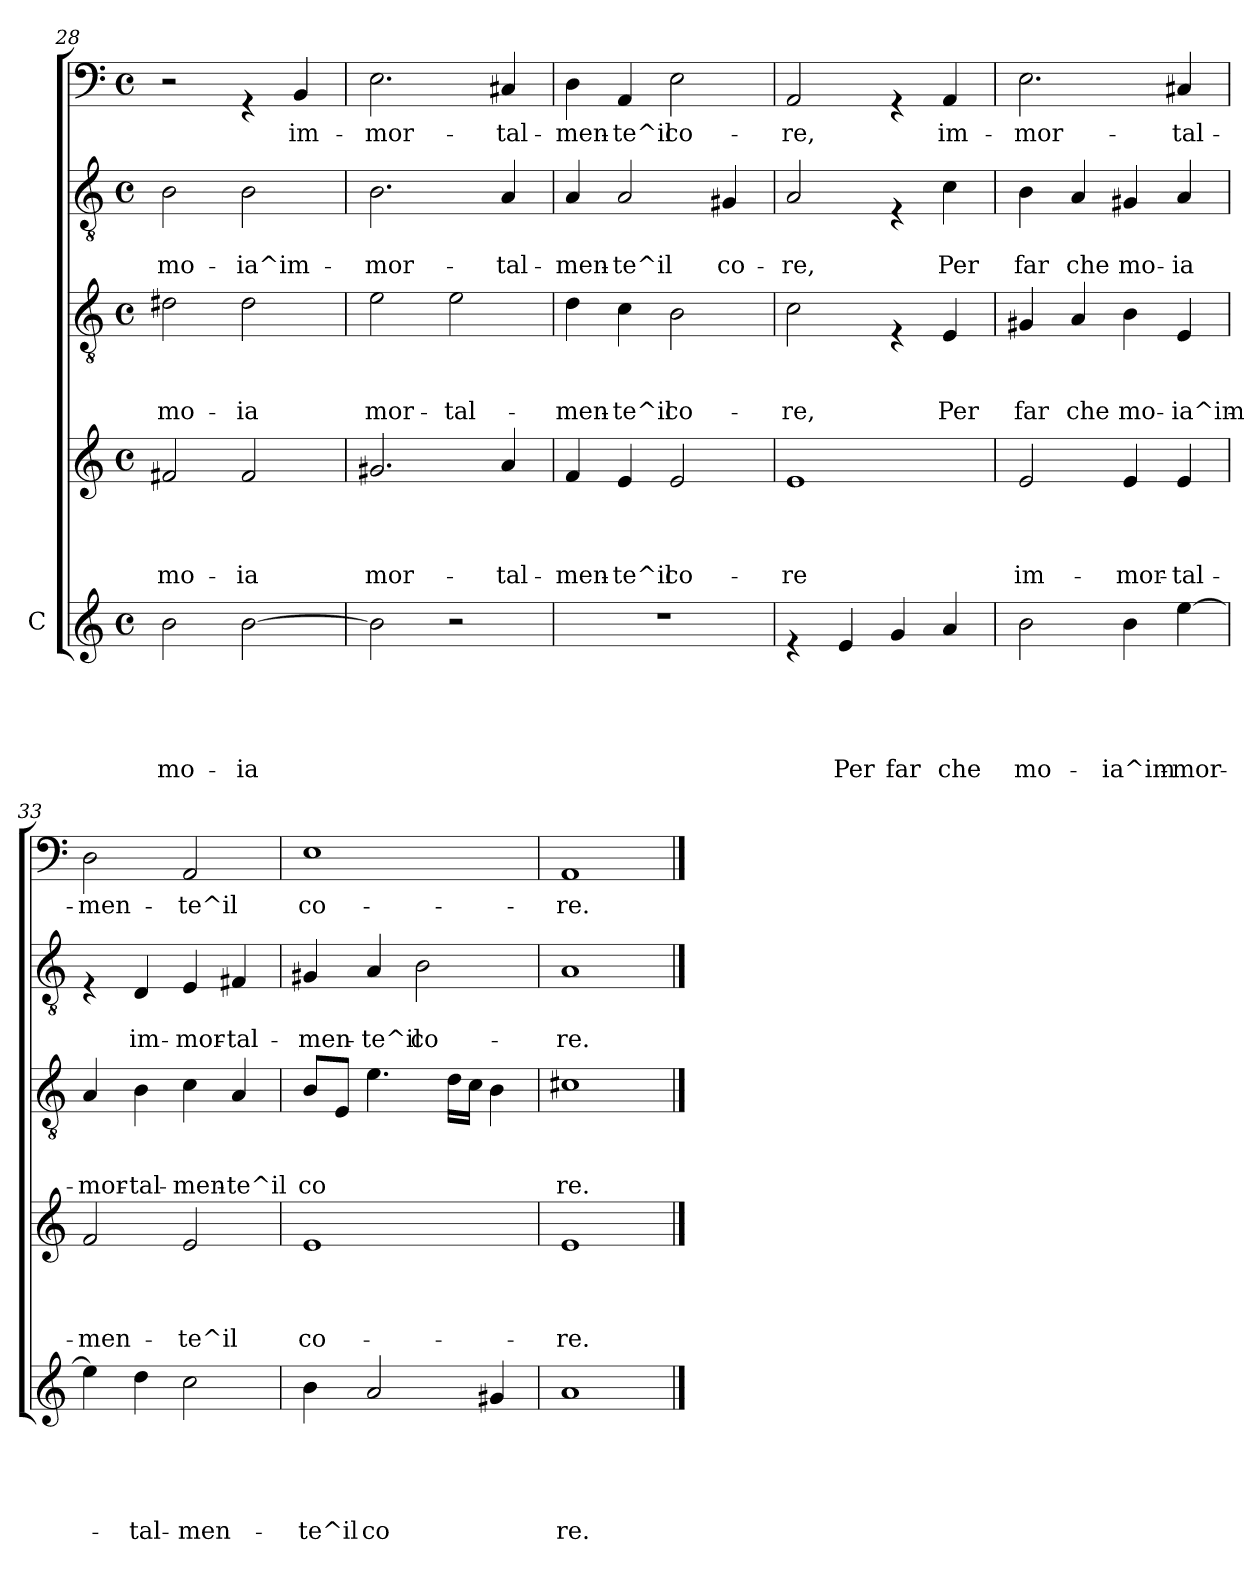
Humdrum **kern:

**kern	**text	**text	**text	**text	**text	**kern	**text	**text	**text	**text	**kern	**text	**text	**text	**kern	**text	**text	**kern	**text
*part5	*part5	*part5	*part5	*part5	*part5	*part4	*part4	*part4	*part4	*part4	*part3	*part3	*part3	*part3	*part2	*part2	*part2	*part1	*part1
*staff5	*staff5	*staff5	*staff5	*staff5	*staff5	*staff4	*staff4	*staff4	*staff4	*staff4	*staff3	*staff3	*staff3	*staff3	*staff2	*staff2	*staff2	*staff1	*staff1
*I"C	*	*	*	*	*	*	*	*	*	*	*	*	*	*	*	*	*	*	*
*clefG2	*	*	*	*	*	*clefG2	*	*	*	*	*clefGv2	*	*	*	*clefGv2	*	*	*clefF4	*
*k[]	*	*	*	*	*	*k[]	*	*	*	*	*k[]	*	*	*	*k[]	*	*	*k[]	*
*C:	*	*	*	*	*	*C:	*	*	*	*	*C:	*	*	*	*C:	*	*	*C:	*
*M4/4	*	*	*	*	*	*M4/4	*	*	*	*	*M4/4	*	*	*	*M4/4	*	*	*M4/4	*
*met(c)	*	*	*	*	*	*met(c)	*	*	*	*	*met(c)	*	*	*	*met(c)	*	*	*met(c)	*
=28	=28	=28	=28	=28	=28	=28	=28	=28	=28	=28	=28	=28	=28	=28	=28	=28	=28	=28	=28
!	!	!	!	!	!LO:LY:b	!	!	!	!	!LO:LY:b	!	!	!	!LO:LY:b	!	!	!LO:LY:b	!	!
2b\	.	.	.	.	mo-	2f#X/	.	.	.	mo-	2d#X\	.	.	mo-	2B\	.	mo-	2r	.
!	!	!	!	!	!LO:LY:b	!	!	!	!	!LO:LY:b	!	!	!	!LO:LY:b	!	!	!LO:LY:b	!	!
[>2b\	.	.	.	.	-ia	2f#/	.	.	.	-ia	2d#\	.	.	-ia	2B\	.	-ia^im-	4rGG	.
!	!	!	!	!	!	!	!	!	!	!	!	!	!	!	!	!	!	!	!LO:LY:b
.	.	.	.	.	.	.	.	.	.	.	.	.	.	.	.	.	.	4BB/	im-
=29	=29	=29	=29	=29	=29	=29	=29	=29	=29	=29	=29	=29	=29	=29	=29	=29	=29	=29	=29
!	!	!	!	!	!	!	!	!	!	!LO:LY:b	!	!	!	!LO:LY:b	!	!	!LO:LY:b	!	!LO:LY:b
2b\]	.	.	.	.	.	2.g#X/	.	.	.	mor-	2e\	.	.	mor-	2.B\	.	-mor-	2.E\	-mor-
!	!	!	!	!	!	!	!	!	!	!	!	!	!	!LO:LY:b	!	!	!	!	!
2r	.	.	.	.	.	.	.	.	.	.	2e\	.	.	-tal-	.	.	.	.	.
!	!	!	!	!	!	!	!	!	!	!LO:LY:b	!	!	!	!	!	!	!LO:LY:b	!	!LO:LY:b
.	.	.	.	.	.	4a/	.	.	.	-tal-	.	.	.	.	4A/	.	-tal-	4C#X/	-tal-
!!LO:LB:g=z
=30	=30	=30	=30	=30	=30	=30	=30	=30	=30	=30	=30	=30	=30	=30	=30	=30	=30	=30	=30
!	!	!	!	!	!	!	!	!	!	!LO:LY:b	!	!	!	!LO:LY:b	!	!	!LO:LY:b	!	!LO:LY:b
1r	.	.	.	.	.	4f/	.	.	.	-men-	4d\	.	.	-men-	4A/	.	-men-	4D\	-men-
!	!	!	!	!	!	!	!	!	!	!LO:LY:b	!	!	!	!LO:LY:b	!	!	!LO:LY:b	!	!LO:LY:b
.	.	.	.	.	.	4e/	.	.	.	-te^il	4c\	.	.	-te^il	2A/	.	-te^il	4AA/	-te^il
!	!	!	!	!	!	!	!	!	!	!LO:LY:b	!	!	!	!LO:LY:b	!	!	!	!	!LO:LY:b
.	.	.	.	.	.	2e/	.	.	.	co-	2B\	.	.	co-	.	.	.	2E\	co-
!	!	!	!	!	!	!	!	!	!	!	!	!	!	!	!	!	!LO:LY:b	!	!
.	.	.	.	.	.	.	.	.	.	.	.	.	.	.	4G#X/	.	co-	.	.
=31	=31	=31	=31	=31	=31	=31	=31	=31	=31	=31	=31	=31	=31	=31	=31	=31	=31	=31	=31
!	!	!	!	!	!	!	!	!	!	!LO:LY:b	!	!	!	!LO:LY:b	!	!	!LO:LY:b	!	!LO:LY:b
4re	.	.	.	.	.	1e	.	.	.	-re	2c\	.	.	-re,	2A/	.	-re,	2AA/	-re,
!	!	!	!	!	!LO:LY:b	!	!	!	!	!	!	!	!	!	!	!	!	!	!
4e/	.	.	.	.	Per	.	.	.	.	.	.	.	.	.	.	.	.	.	.
!	!	!	!	!	!LO:LY:b	!	!	!	!	!	!	!	!	!	!	!	!	!	!
4g/	.	.	.	.	far	.	.	.	.	.	4rE	.	.	.	4rE	.	.	4rGG	.
!	!	!	!	!	!LO:LY:b	!	!	!	!	!	!	!	!	!LO:LY:b	!	!	!LO:LY:b	!	!LO:LY:b
4a/	.	.	.	.	che	.	.	.	.	.	4E/	.	.	Per	4c\	.	Per	4AA/	im-
=32	=32	=32	=32	=32	=32	=32	=32	=32	=32	=32	=32	=32	=32	=32	=32	=32	=32	=32	=32
!	!	!	!	!	!LO:LY:b	!	!	!	!	!LO:LY:b	!	!	!	!LO:LY:b	!	!	!LO:LY:b	!	!LO:LY:b
2b\	.	.	.	.	mo-	2e/	.	.	.	im-	4G#X/	.	.	far	4B\	.	far	2.E\	-mor-
!	!	!	!	!	!	!	!	!	!	!	!	!	!	!LO:LY:b	!	!	!LO:LY:b	!	!
.	.	.	.	.	.	.	.	.	.	.	4A/	.	.	che	4A/	.	che	.	.
!	!	!	!	!	!LO:LY:b	!	!	!	!	!LO:LY:b	!	!	!	!LO:LY:b	!	!	!LO:LY:b	!	!
4b\	.	.	.	.	-ia^im-	4e/	.	.	.	-mor-	4B\	.	.	mo-	4G#X/	.	mo-	.	.
!	!	!	!	!	!LO:LY:b	!	!	!	!	!LO:LY:b	!	!	!	!LO:LY:b	!	!	!LO:LY:b	!	!LO:LY:b
[>4ee\	.	.	.	.	-mor-	4e/	.	.	.	-tal-	4E/	.	.	-ia^im-	4A/	.	-ia	4C#X/	-tal-
=33	=33	=33	=33	=33	=33	=33	=33	=33	=33	=33	=33	=33	=33	=33	=33	=33	=33	=33	=33
!	!	!	!	!	!	!	!	!	!	!LO:LY:b	!	!	!	!LO:LY:b	!	!	!	!	!LO:LY:b
4ee\]	.	.	.	.	.	2f/	.	.	.	-men-	4A/	.	.	-mor-	4rE	.	.	2D\	-men-
!	!	!	!	!	!LO:LY:b	!	!	!	!	!	!	!	!	!LO:LY:b	!	!	!LO:LY:b	!	!
4dd\	.	.	.	.	-tal-	.	.	.	.	.	4B\	.	.	-tal-	4D/	.	im-	.	.
!	!	!	!	!	!LO:LY:b	!	!	!	!	!LO:LY:b	!	!	!	!LO:LY:b	!	!	!LO:LY:b	!	!LO:LY:b
2cc\	.	.	.	.	-men-	2e/	.	.	.	-te^il	4c\	.	.	-men-	4E/	.	-mor-	2AA/	-te^il
!	!	!	!	!	!	!	!	!	!	!	!	!	!	!LO:LY:b	!	!	!LO:LY:b	!	!
.	.	.	.	.	.	.	.	.	.	.	4A/	.	.	-te^il	4F#X/	.	-tal-	.	.
=34	=34	=34	=34	=34	=34	=34	=34	=34	=34	=34	=34	=34	=34	=34	=34	=34	=34	=34	=34
!	!	!	!	!	!LO:LY:b	!	!	!	!	!LO:LY:b	!	!	!	!LO:LY:b	!	!	!LO:LY:b	!	!LO:LY:b
4b\	.	.	.	.	-te^il	1e	.	.	.	co-	8B/L	.	.	co	4G#X/	.	-men-	1E	co-
.	.	.	.	.	.	.	.	.	.	.	8E/J	.	.	.	.	.	.	.	.
!	!	!	!	!	!LO:LY:b	!	!	!	!	!	!	!	!	!	!	!	!LO:LY:b	!	!
2a/	.	.	.	.	co	.	.	.	.	.	4.e\	.	.	.	4A/	.	-te^il	.	.
!	!	!	!	!	!	!	!	!	!	!	!	!	!	!	!	!	!LO:LY:b	!	!
.	.	.	.	.	.	.	.	.	.	.	.	.	.	.	2B\	.	co-	.	.
.	.	.	.	.	.	.	.	.	.	.	16d\LL	.	.	.	.	.	.	.	.
.	.	.	.	.	.	.	.	.	.	.	16c\JJ	.	.	.	.	.	.	.	.
4g#X/	.	.	.	.	.	.	.	.	.	.	4B\	.	.	.	.	.	.	.	.
=35	=35	=35	=35	=35	=35	=35	=35	=35	=35	=35	=35	=35	=35	=35	=35	=35	=35	=35	=35
!	!	!	!	!	!LO:LY:b	!	!	!	!	!LO:LY:b	!	!	!	!LO:LY:b	!	!	!LO:LY:b	!	!LO:LY:b
1a	.	.	.	.	re.	1e	.	.	.	-re.	1c#X	.	.	re.	1A	.	-re.	1AA	-re.
==	==	==	==	==	==	==	==	==	==	==	==	==	==	==	==	==	==	==	==
*-	*-	*-	*-	*-	*-	*-	*-	*-	*-	*-	*-	*-	*-	*-	*-	*-	*-	*-	*-
